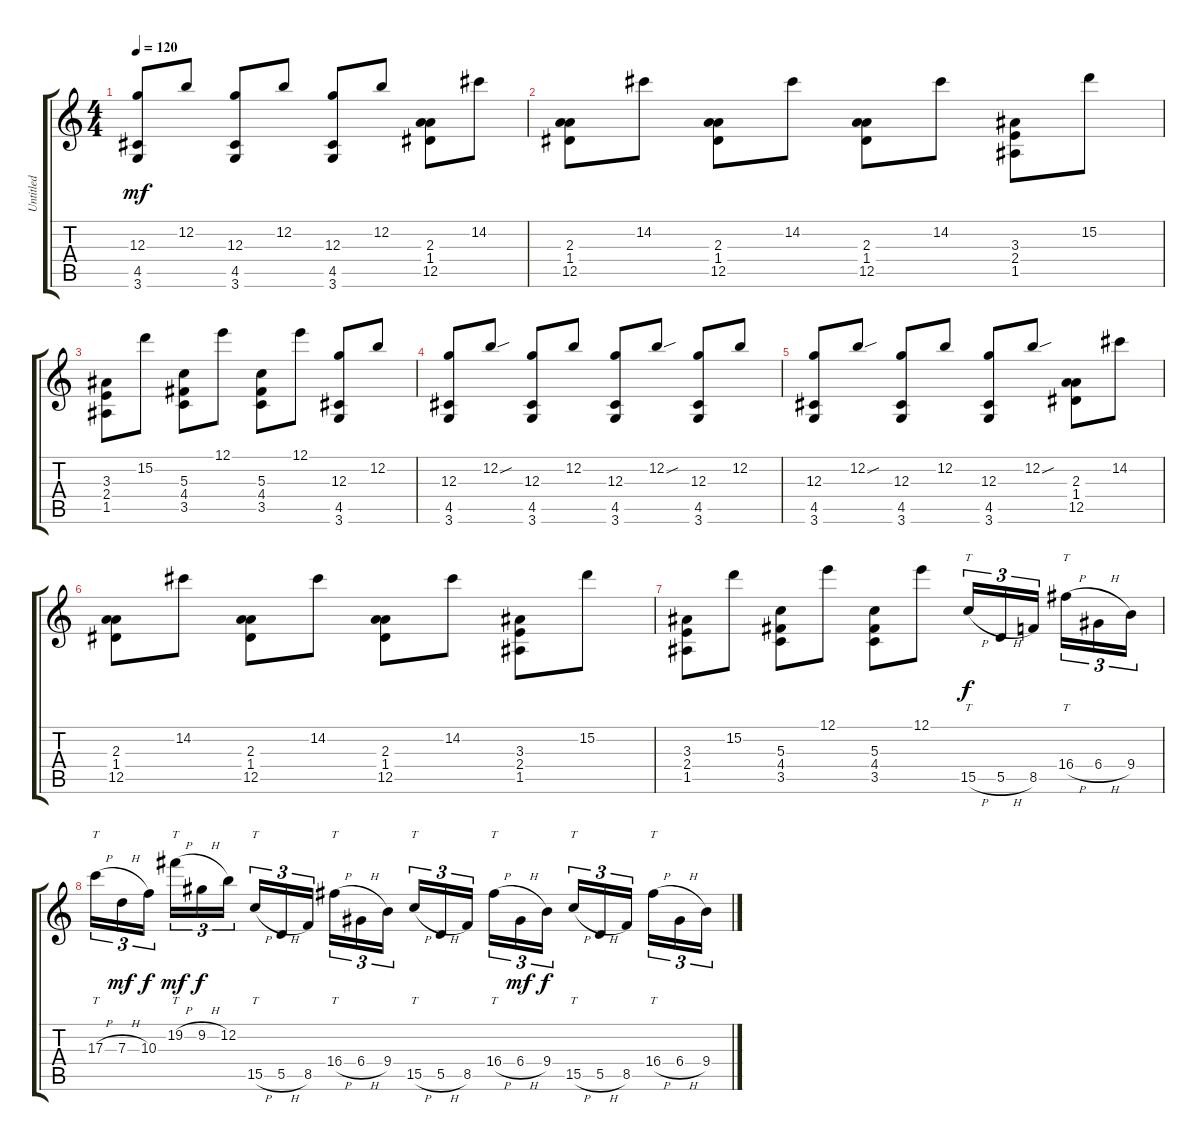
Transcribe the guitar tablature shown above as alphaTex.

\track ("Untitled" "Untitled") {instrument overdrivenguitar}
\staff {score tabs}
\tuning (E4 B3 G3 D3 A2 E2) {hide}
\ts (4 4)
\tempo 120
\clef g2
\ks c
(12.3 4.5 3.6).8{dy mf} 12.2.8 (12.3 4.5 3.6).8 12.2.8 (12.3 4.5 3.6).8 12.2.8 (2.3 1.4 12.5).8 14.2.8 |
(2.3 1.4 12.5).8 14.2.8 (2.3 1.4 12.5).8 14.2.8 (2.3 1.4 12.5).8 14.2.8 (3.3 2.4 1.5).8 15.2.8 |
(3.3 2.4 1.5).8 15.2.8 (5.3 4.4 3.5).8 12.1.8 (5.3 4.4 3.5).8 12.1.8 (12.3 4.5 3.6).8 12.2.8 |
(12.3 4.5 3.6).8 12.2{sou}.8 (12.3 4.5 3.6).8 12.2.8 (12.3 4.5 3.6).8 12.2{sou}.8 (12.3 4.5 3.6).8 12.2.8 |
(12.3 4.5 3.6).8 12.2{sou}.8 (12.3 4.5 3.6).8 12.2.8 (12.3 4.5 3.6).8 12.2{sou}.8 (2.3 1.4 12.5).8 14.2.8 |
(2.3 1.4 12.5).8 14.2.8 (2.3 1.4 12.5).8 14.2.8 (2.3 1.4 12.5).8 14.2.8 (3.3 2.4 1.5).8 15.2.8 |
(3.3 2.4 1.5).8 15.2.8 (5.3 4.4 3.5).8 12.1.8 (5.3 4.4 3.5).8 12.1.8 15.5{h}.16{tt tu (3 2) dy f} 5.5{h}.16{tu (3 2)} 8.5.16{tu (3 2) beam splitsecondary} 16.4{h}.16{tt tu (3 2)} 6.4{h}.16{tu (3 2)} 9.4.16{tu (3 2)} |
17.3{h}.16{tt tu (3 2)} 7.3{h}.16{tu (3 2) dy mf} 10.3.16{tu (3 2) dy f beam splitsecondary} 19.2{h}.16{tt tu (3 2) dy mf} 9.2{h}.16{tu (3 2) dy f} 12.2.16{tu (3 2)} 15.5{h}.16{tt tu (3 2)} 5.5{h}.16{tu (3 2)} 8.5.16{tu (3 2) beam splitsecondary} 16.4{h}.16{tt tu (3 2)} 6.4{h}.16{tu (3 2)} 9.4.16{tu (3 2)} 15.5{h}.16{tt tu (3 2)} 5.5{h}.16{tu (3 2)} 8.5.16{tu (3 2) beam splitsecondary} 16.4{h}.16{tt tu (3 2)} 6.4{h}.16{tu (3 2) dy mf} 9.4.16{tu (3 2) dy f} 15.5{h}.16{tt tu (3 2)} 5.5{h}.16{tu (3 2)} 8.5.16{tu (3 2) beam splitsecondary} 16.4{h}.16{tt tu (3 2)} 6.4{h}.16{tu (3 2)} 9.4.16{tu (3 2)}
